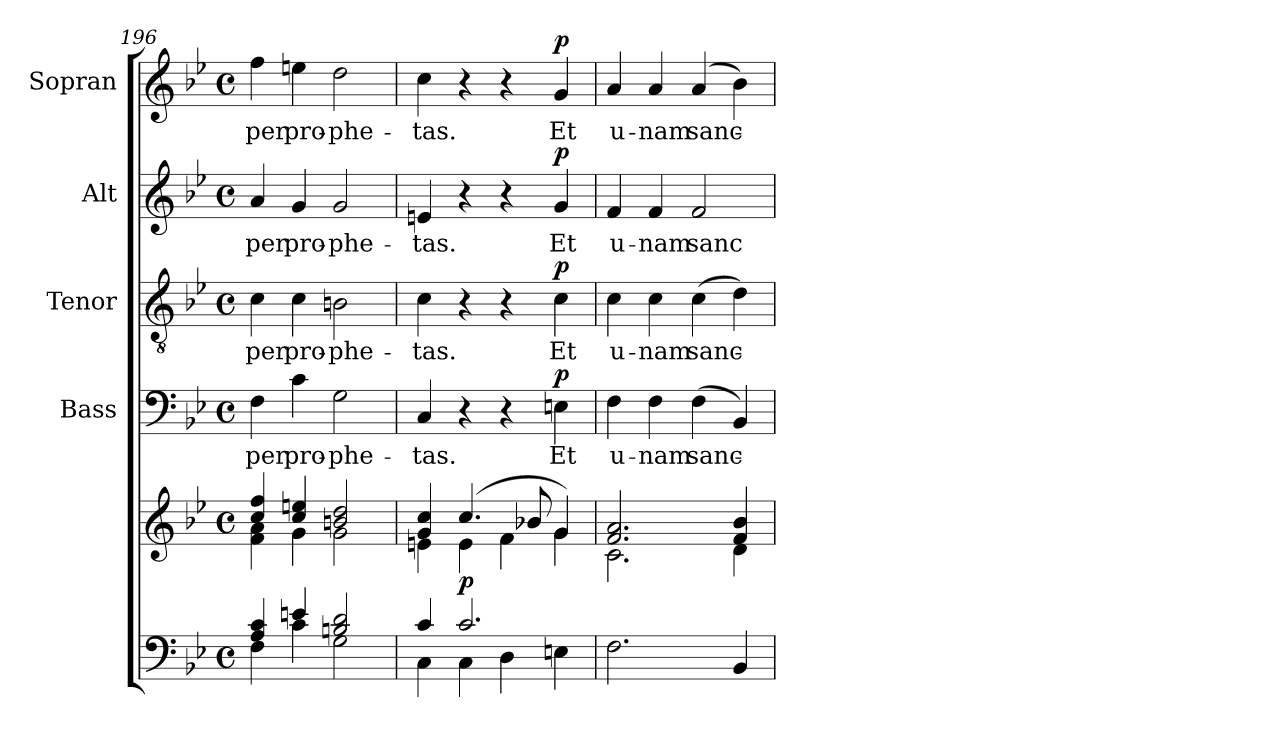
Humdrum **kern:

**kern	**kern	**dynam	**kern	**text	**dynam	**kern	**text	**dynam	**kern	**text	**dynam	**kern	**text	**dynam
*part5	*part5	*part5	*part4	*part4	*part4	*part3	*part3	*part3	*part2	*part2	*part2	*part1	*part1	*part1
*staff6	*staff5	*staff5/6	*staff4	*staff4	*staff4	*staff3	*staff3	*staff3	*staff2	*staff2	*staff2	*staff1	*staff1	*staff1
*	*	*	*I"Bass	*	*	*I"Tenor	*	*	*I"Alt	*	*	*I"Sopran	*	*
*	*	*	*I'B.	*	*	*I'T.	*	*	*I'A.	*	*	*I'S.	*	*
*clefF4	*clefG2	*	*clefF4	*	*	*clefGv2	*	*	*clefG2	*	*	*clefG2	*	*
*k[b-e-]	*k[b-e-]	*	*k[b-e-]	*	*	*k[b-e-]	*	*	*k[b-e-]	*	*	*k[b-e-]	*	*
*B-:	*B-:	*	*B-:	*	*	*B-:	*	*	*B-:	*	*	*B-:	*	*
*M4/4	*M4/4	*	*M4/4	*	*	*M4/4	*	*	*M4/4	*	*	*M4/4	*	*
*met(c)	*met(c)	*	*met(c)	*	*	*met(c)	*	*	*met(c)	*	*	*met(c)	*	*
=196	=196	=196	=196	=196	=196	=196	=196	=196	=196	=196	=196	=196	=196	=196
*^	*^	*	*	*	*	*	*	*	*	*	*	*	*	*
!	!	!	!	!	!	!LO:LY:b	!	!	!LO:LY:b	!	!	!LO:LY:b	!	!	!LO:LY:b	!
4A/ 4c/	4F\	4cc/ 4ff/	4f\ 4a\	.	4F\	per	.	4c\	per	.	4a/	per	.	4ff\	per	.
!	!	!	!	!	!	!LO:LY:b	!	!	!LO:LY:b	!	!	!LO:LY:b	!	!	!LO:LY:b	!
4en/	4c\	4cc/ 4een/	4g\	.	4c\	pro-	.	4c\	pro-	.	4g/	pro-	.	4een\	pro-	.
!	!	!	!	!	!	!LO:LY:b	!	!	!LO:LY:b	!	!	!LO:LY:b	!	!	!LO:LY:b	!
2Bn/ 2d/	2G\	2bn/ 2dd/	2g\	.	2G\	-phe-	.	2Bn\	-phe-	.	2g/	-phe-	.	2dd\	-phe-	.
=197	=197	=197	=197	=197	=197	=197	=197	=197	=197	=197	=197	=197	=197	=197	=197	=197
!	!	!	!	!	!	!LO:LY:b	!	!	!LO:LY:b	!	!	!LO:LY:b	!	!	!LO:LY:b	!
4c/	4C\	4g/ 4cc/	4en\	.	4C/	-tas.	.	4c\	-tas.	.	4en/	-tas.	.	4cc\	-tas.	.
!	!	!	!	!LO:DY:b	!	!	!	!	!	!	!	!	!	!	!	!
2.c/	4C\	(4.cc/	4e\	p	4r	.	.	4r	.	.	4r	.	.	4r	.	.
.	4D\	.	4f\	.	4r	.	.	4r	.	.	4r	.	.	4r	.	.
.	.	8b-X/	.	.	.	.	.	.	.	.	.	.	.	.	.	.
!	!	!	!	!	!	!LO:LY:b	!LO:DY:a	!	!LO:LY:b	!LO:DY:a	!	!LO:LY:b	!LO:DY:a	!	!LO:LY:b	!LO:DY:a
.	4En\	4g/)	4g\	.	4En\	Et	p	4c\	Et	p	4g/	Et	p	4g/	Et	p
=198	=198	=198	=198	=198	=198	=198	=198	=198	=198	=198	=198	=198	=198	=198	=198	=198
!	!	!	!	!	!	!LO:LY:b	!	!	!LO:LY:b	!	!	!LO:LY:b	!	!	!LO:LY:b	!
*v	*v	*	*	*	*	*	*	*	*	*	*	*	*	*	*	*
2.F\	2.f/ 2.a/	2.c\	.	4F\	u-	.	4c\	u-	.	4f/	u-	.	4a/	u-	.
!	!	!	!	!	!LO:LY:b	!	!	!LO:LY:b	!	!	!LO:LY:b	!	!	!LO:LY:b	!
.	.	.	.	4F\	-nam	.	4c\	-nam	.	4f/	-nam	.	4a/	-nam	.
!	!	!	!	!	!LO:LY:b	!	!	!LO:LY:b	!	!	!LO:LY:b	!	!	!LO:LY:b	!
.	.	.	.	(>4F\	sanc-	.	(>4c\	sanc-	.	2f/	sanc-	.	(4a/	sanc-	.
4BB-/	4f/ 4b-/	4d\	.	4BB-/)	.	.	4d\)	.	.	.	.	.	4b-\)	.	.
*	*v	*v	*	*	*	*	*	*	*	*	*	*	*	*	*
=	=	=	=	=	=	=	=	=	=	=	=	=	=	=
*-	*-	*-	*-	*-	*-	*-	*-	*-	*-	*-	*-	*-	*-	*-
